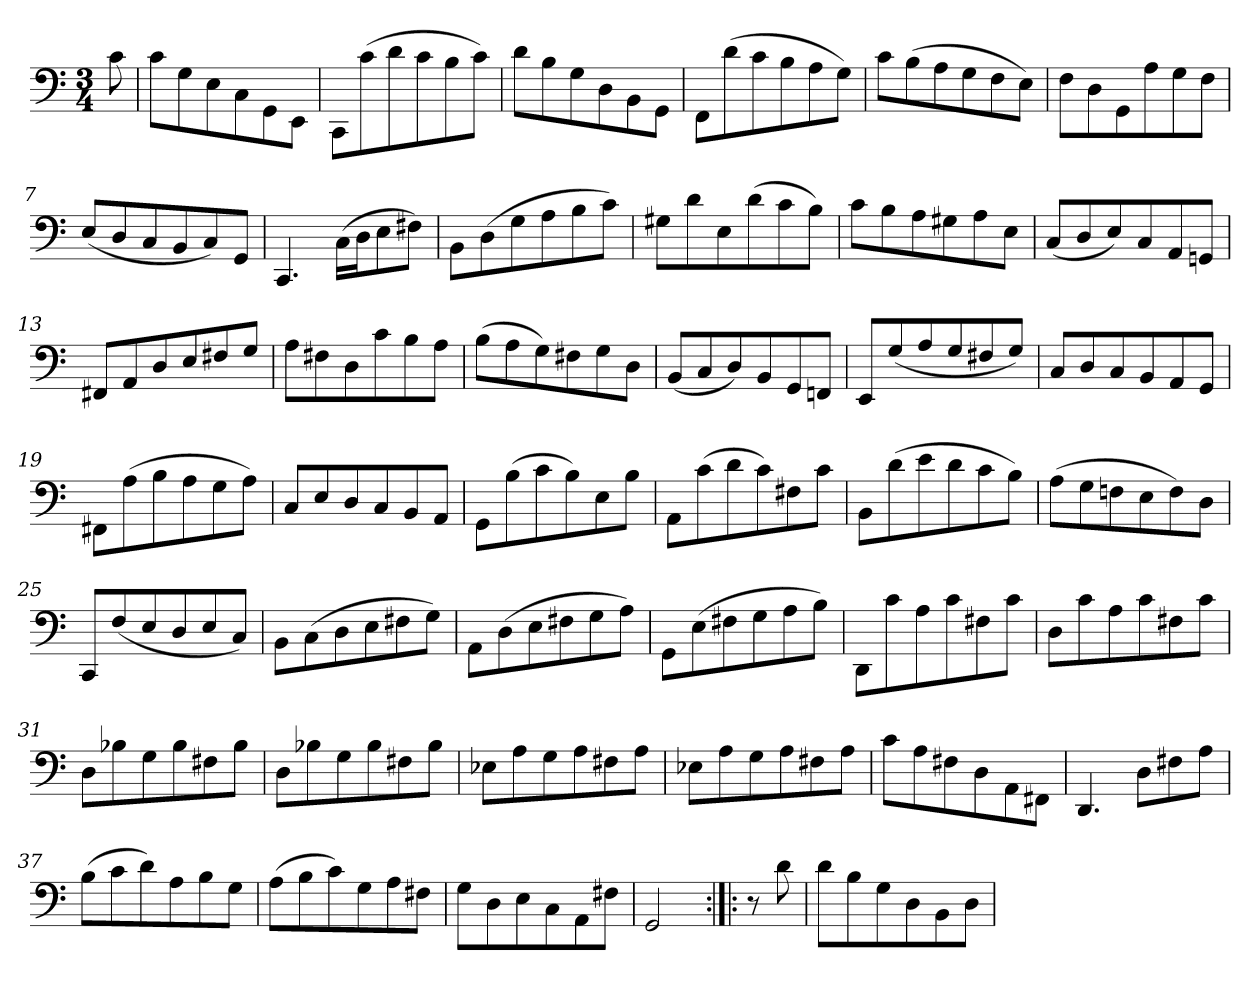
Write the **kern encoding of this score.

**kern
*part1
*staff1
*clefF4
*k[]
*C:
*M3/4
=
8c
=1
8cL
8G
8E
8C
8GG
8EEJ
=2
8CCL
(8c
8d
8c
8B
8cJ)
=3
8dL
8B
8G
8D
8BB
8GGJ
=4
8FFL
(8d
8c
8B
8A
8GJ)
=5
8cL
(8B
8A
8G
8F
8EJ)
=6
8FL
8D
8GG
8A
8G
8FJ
=7
(8EL
8D
8C
8BB
8C)
8GGJ
=8
4.CC
(16CLL
16DJ
8E
8F#XJ)
=9
8BBL
(8D
8G
8A
8B
8cJ)
=10
8G#XL
8d
8E
(8d
8c
8BJ)
=11
8cL
8B
8A
8G#X
8A
8EJ
=12
(8CL
8D
8E)
8C
8AA
8GGnJ
=13
8FF#XL
8AA
8D
8E
8F#X
8GJ
=14
8AL
8F#X
8D
8c
8B
8AJ
=15
(8BL
8A
8G)
8F#X
8G
8DJ
=16
(8BBL
8C
8D)
8BB
8GG
8FFnJ
=17
8EEL
(8G
8A
8G
8F#X
8GJ)
=18
8CL
8D
8C
8BB
8AA
8GGJ
=19
8FF#XL
(8A
8B
8A
8G
8AJ)
=20
8CL
8E
8D
8C
8BB
8AAJ
=21
8GGL
(8B
8c
8B)
8E
8BJ
=22
8AAL
(8c
8d
8c)
8F#X
8cJ
=23
8BBL
(8d
8e
8d
8c
8BJ)
=24
(8AL
8G
8Fn
8E
8F)
8DJ
=25
8CCL
(8F
8E
8D
8E
8CJ)
=26
8BBL
(8C
8D
8E
8F#X
8GJ)
=27
8AAL
(8D
8E
8F#X
8G
8AJ)
=28
8GGL
(8E
8F#X
8G
8A
8BJ)
=29
8DDL
8c
8A
8c
8F#X
8cJ
=30
8DL
8c
8A
8c
8F#X
8cJ
=31
8DL
8B-X
8G
8B-
8F#X
8B-J
=32
8DL
8B-X
8G
8B-
8F#X
8B-J
=33
8E-XL
8A
8G
8A
8F#X
8AJ
=34
8E-XL
8A
8G
8A
8F#X
8AJ
=35
8cL
8A
8F#X
8D
8AA
8FF#XJ
=36
4.DD
8DL
8F#X
8AJ
=37
(8BL
8c
8d)
8A
8B
8GJ
=38
(8AL
8B
8c)
8G
8A
8F#XJ
=39
8GL
8D
8E
8C
8AA
8F#XJ
=40
2GG
=:|!|:
8r
8d
=41
8dL
8B
8G
8D
8BB
8DJ
=
*-
